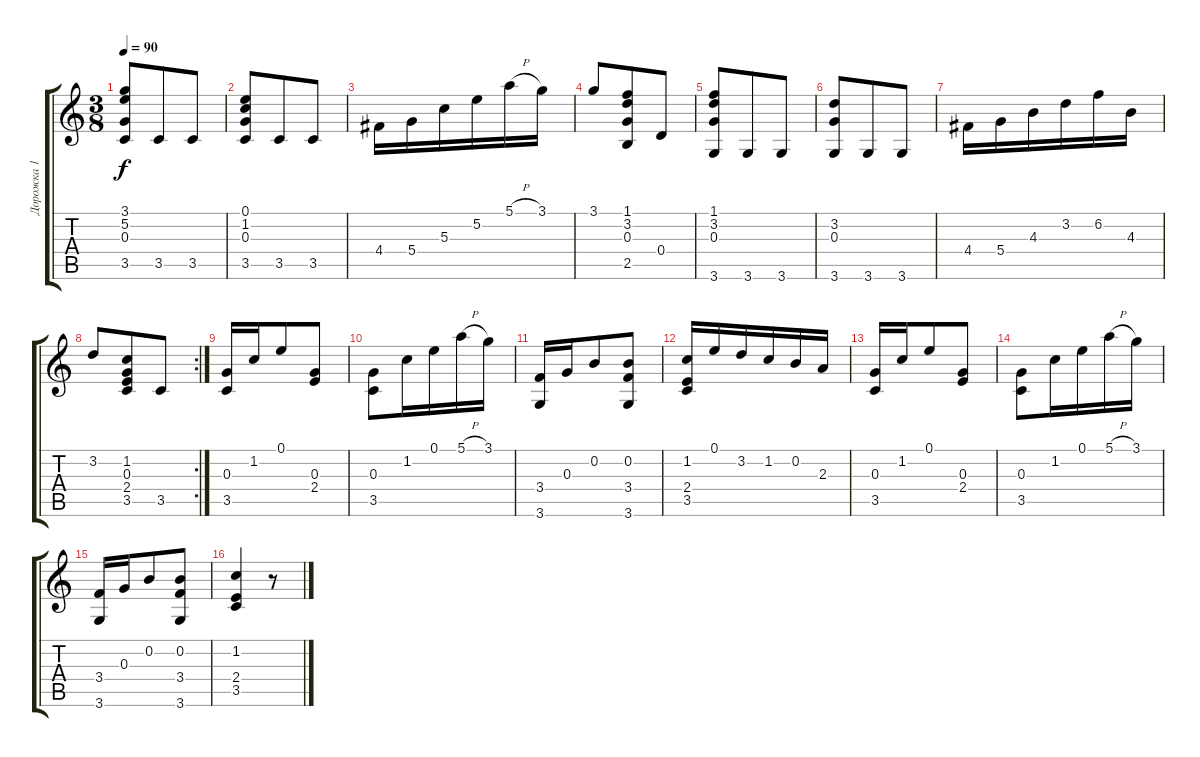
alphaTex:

\track ("Дорожка 1" "Дорожка 1") {instrument acousticguitarnylon}
\staff {score tabs}
\tuning (E4 B3 G3 D3 A2 E2) {hide}
\ts (3 8)
\tempo 90
\clef g2
\ks c
(3.1 5.2 0.3 3.5).8{dy f} 3.5.8 3.5.8 |
(0.1 1.2 0.3 3.5).8 3.5.8 3.5.8 |
4.4.16 5.4.16 5.3.16 5.2.16 5.1{h}.16 3.1.16 |
3.1.8 (1.1 3.2 0.3 2.5).8 0.4.8 |
(1.1 3.2 0.3 3.6).8 3.6.8 3.6.8 |
(3.2 0.3 3.6).8 3.6.8 3.6.8 |
4.4.16 5.4.16 4.3.16 3.2.16 6.2.16 4.3.16 |
\rc 2
3.2.8 (1.2 0.3 2.4 3.5).8 3.5.8 |
(0.3 3.5).16 1.2.16 0.1.8 (0.3 2.4).8 |
(0.3 3.5).8 1.2.16 0.1.16 5.1{h}.16 3.1.16 |
(3.4 3.6).16 0.3.16 0.2.8 (0.2 3.4 3.6).8 |
(1.2 2.4 3.5).16 0.1.16 3.2.16 1.2.16 0.2.16 2.3.16 |
(0.3 3.5).16 1.2.16 0.1.8 (0.3 2.4).8 |
(0.3 3.5).8 1.2.16 0.1.16 5.1{h}.16 3.1.16 |
(3.4 3.6).16 0.3.16 0.2.8 (0.2 3.4 3.6).8 |
(1.2 2.4 3.5).4 r.8
